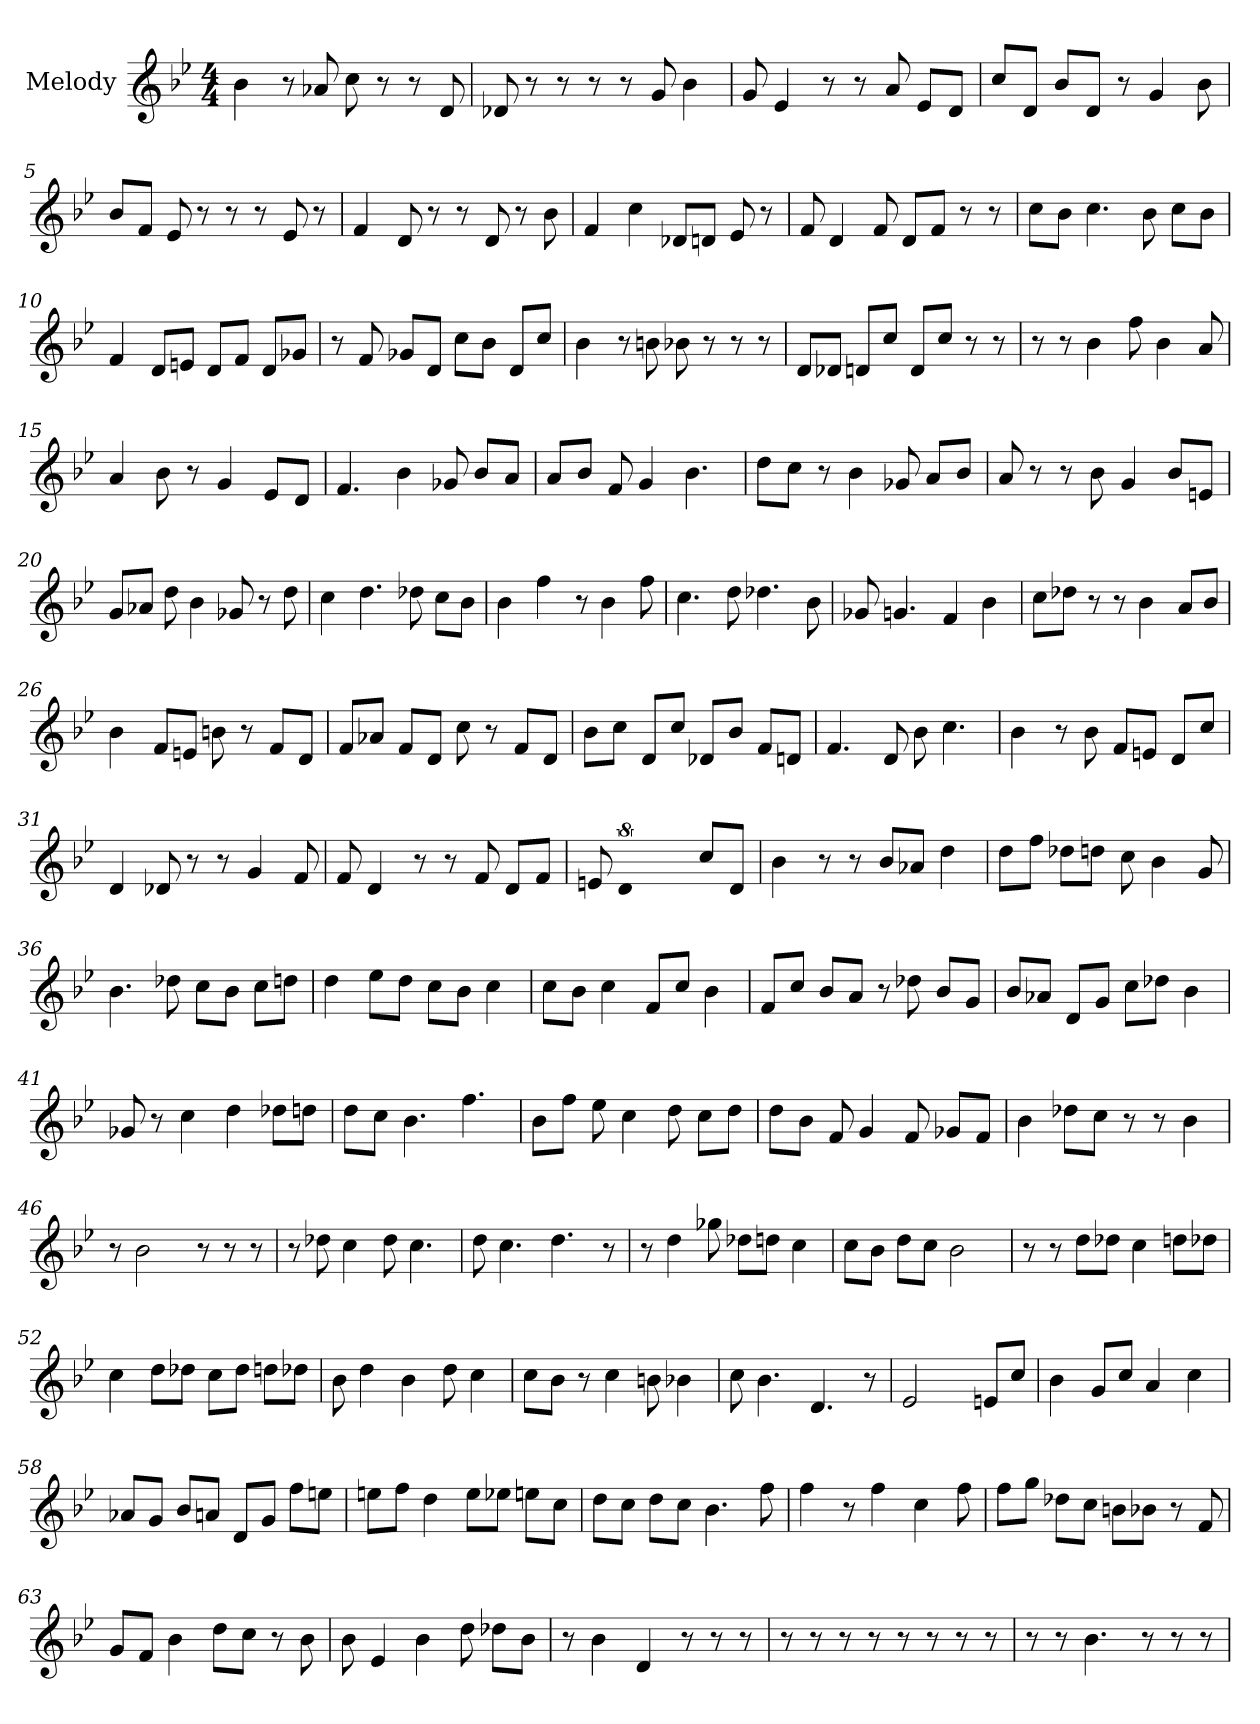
**kern
*part1
*staff1
*I"Melody
*clefG2
*k[b-e-]
*B-:
*M4/4
*MM99
=1
4b-
8r
8a-
8cc
8r
8r
8d
=2
8d-
8r
8r
8r
8r
8g
4b-
=3
8g
4e-
8r
8r
8a
8e-/L
8d/J
=4
8cc/L
8d/J
8b-/L
8d/J
8r
4g
8b-
=5
8b-/L
8f/J
8e-
8r
8r
8r
8e-
8r
=6
4f
8d
8r
8r
8d
8r
8b-
=7
4f
4cc
8d-/L
8d/J
8e-
8r
=8
8f
4d
8f
8d/L
8f/J
8r
8r
=9
8cc\L
8b-\J
4.cc
8b-
8cc\L
8b-\J
=10
4f
8d/L
8e/J
8d/L
8f/J
8d/L
8g-/J
=11
8r
8f
8g-/L
8d/J
8cc\L
8b-\J
8d/L
8cc/J
=12
4b-
8r
8b
8b-
8r
8r
8r
=13
8d/L
8d-/J
8d/L
8cc/J
8d/L
8cc/J
8r
8r
=14
8r
8r
4b-
8ff
4b-
8a
=15
4a
8b-
8r
4g
8e-/L
8d/J
=16
4.f
4b-
8g-
8b-/L
8a/J
=17
8a/L
8b-/J
8f
4g
4.b-
=18
8dd\L
8cc\J
8r
4b-
8g-
8a/L
8b-/J
=19
8a
8r
8r
8b-
4g
8b-/L
8e/J
=20
8g/L
8a-/J
8dd
4b-
8g-
8r
8dd
=21
4cc
4.dd
8dd-
8cc\L
8b-\J
=22
4b-
4ff
8r
4b-
8ff
=23
4.cc
8dd
4.dd-
8b-
=24
8g-
4.g
4f
4b-
=25
8cc\L
8dd-\J
8r
8r
4b-
8a/L
8b-/J
=26
4b-
8f/L
8e/J
8b
8r
8f/L
8d/J
=27
8f/L
8a-/J
8f/L
8d/J
8cc
8r
8f/L
8d/J
=28
8b-\L
8cc\J
8d/L
8cc/J
8d-/L
8b-/J
8f/L
8d/J
=29
4.f
8d
8b-
4.cc
=30
4b-
8r
8b-
8f/L
8e/J
8d/L
8cc/J
=31
4d
8d-
8r
8r
4g
8f
=32
8f
4d
8r
8r
8f
8d/L
8f/J
=33
8e
!LO:N:vis=2
8%5d
8cc/L
8d/J
=34
4b-
8r
8r
8b-/L
8a-/J
4dd
=35
8dd\L
8ff\J
8dd-\L
8dd\J
8cc
4b-
8g
=36
4.b-
8dd-
8cc\L
8b-\J
8cc\L
8dd\J
=37
4dd
8ee-\L
8dd\J
8cc\L
8b-\J
4cc
=38
8cc\L
8b-\J
4cc
8f/L
8cc/J
4b-
=39
8f/L
8cc/J
8b-/L
8a/J
8r
8dd-
8b-/L
8g/J
=40
8b-/L
8a-/J
8d/L
8g/J
8cc\L
8dd-\J
4b-
=41
8g-
8r
4cc
4dd
8dd-\L
8dd\J
=42
8dd\L
8cc\J
4.b-
4.ff
=43
8b-\L
8ff\J
8ee-
4cc
8dd
8cc\L
8dd\J
=44
8dd\L
8b-\J
8f
4g
8f
8g-/L
8f/J
=45
4b-
8dd-\L
8cc\J
8r
8r
4b-
=46
8r
2b-
8r
8r
8r
=47
8r
8dd-
4cc
8dd-
4.cc
=48
8dd
4.cc
4.dd
8r
=49
8r
4dd
8gg-
8dd-\L
8dd\J
4cc
=50
8cc\L
8b-\J
8dd\L
8cc\J
2b-
=51
8r
8r
8dd\L
8dd-\J
4cc
8dd\L
8dd-\J
=52
4cc
8dd\L
8dd-\J
8cc\L
8dd-\J
8dd\L
8dd-\J
=53
8b-
4dd
4b-
8dd
4cc
=54
8cc\L
8b-\J
8r
4cc
8b
4b-
=55
8cc
4.b-
4.d
8r
=56
!LO:N:vis=2
2.e-
8e/L
8cc/J
=57
4b-
8g/L
8cc/J
4a
4cc
=58
8a-/L
8g/J
8b-/L
8a/J
8d/L
8g/J
8ff\L
8ee\J
=59
8ee\L
8ff\J
4dd
8ee\L
8ee-\J
8ee\L
8cc\J
=60
8dd\L
8cc\J
8dd\L
8cc\J
4.b-
8ff
=61
4ff
8r
4ff
4cc
8ff
=62
8ff\L
8gg\J
8dd-\L
8cc\J
8b\L
8b-\J
8r
8f
=63
8g/L
8f/J
4b-
8dd\L
8cc\J
8r
8b-
=64
8b-
4e-
4b-
8dd
8dd-\L
8b-\J
=65
8r
4b-
4d
8r
8r
8r
=66
8r
8r
8r
8r
8r
8r
8r
8r
=67
8r
8r
4.b-
8r
8r
8r
=
*-
